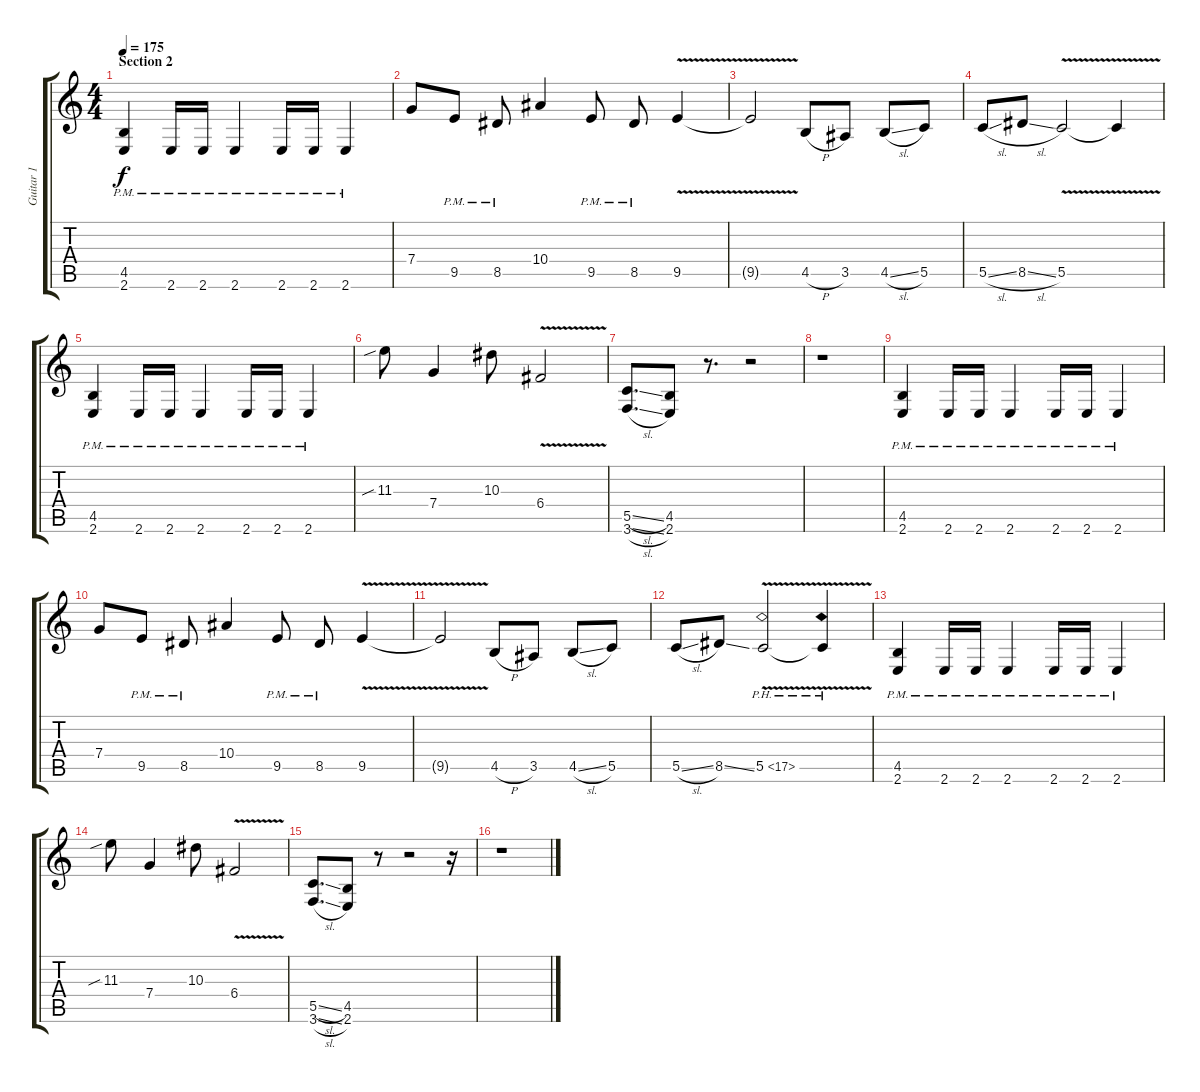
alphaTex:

\track ("Guitar 1" "Guitar 1") {instrument distortionguitar}
\staff {score tabs}
\tuning (D4 A3 F3 C3 G2 D2) {hide}
\ts (4 4)
\section ("" "Section 2")
\tempo 175
\clef g2
\ks c
(4.5{pm} 2.6{pm}).4{dy f} 2.6{pm}.16 2.6{pm}.16 2.6{pm}.4 2.6{pm}.16 2.6{pm}.16 2.6{pm}.4 |
7.4.8 9.5{pm}.8 8.5{pm}.8 10.4.4 9.5{pm}.8 8.5{pm}.8 9.5{v}.4 |
9.5{v t}.2 4.5{h}.8 3.5.8 4.5{sl}.8 5.5.8 |
5.5{sl}.8 8.5{sl}.8 5.5{v}.2 5.5{v t}.4 |
(4.5{pm} 2.6{pm}).4 2.6{pm}.16 2.6{pm}.16 2.6{pm}.4 2.6{pm}.16 2.6{pm}.16 2.6{pm}.4 |
11.3{sib}.8 7.4.4 10.3.8 6.4{v}.2 |
(5.5{sl} 3.6{sl}).8{d} (4.5 2.6).8 r.8{d} r.2 |
r.1 |
(4.5{pm} 2.6{pm}).4 2.6{pm}.16 2.6{pm}.16 2.6{pm}.4 2.6{pm}.16 2.6{pm}.16 2.6{pm}.4 |
7.4.8 9.5{pm}.8 8.5{pm}.8 10.4.4 9.5{pm}.8 8.5{pm}.8 9.5{v}.4 |
9.5{v t}.2 4.5{h}.8 3.5.8 4.5{sl}.8 5.5.8 |
5.5{sl}.8 8.5{ss}.8 5.5{ph 12 v}.2 5.5{ph 12 v t}.4 |
(4.5{pm} 2.6{pm}).4 2.6{pm}.16 2.6{pm}.16 2.6{pm}.4 2.6{pm}.16 2.6{pm}.16 2.6{pm}.4 |
11.3{sib}.8 7.4.4 10.3.8 6.4{v}.2 |
(5.5{sl} 3.6{sl}).8{d} (4.5 2.6).8 r.8 r.2 r.16 |
r.1
